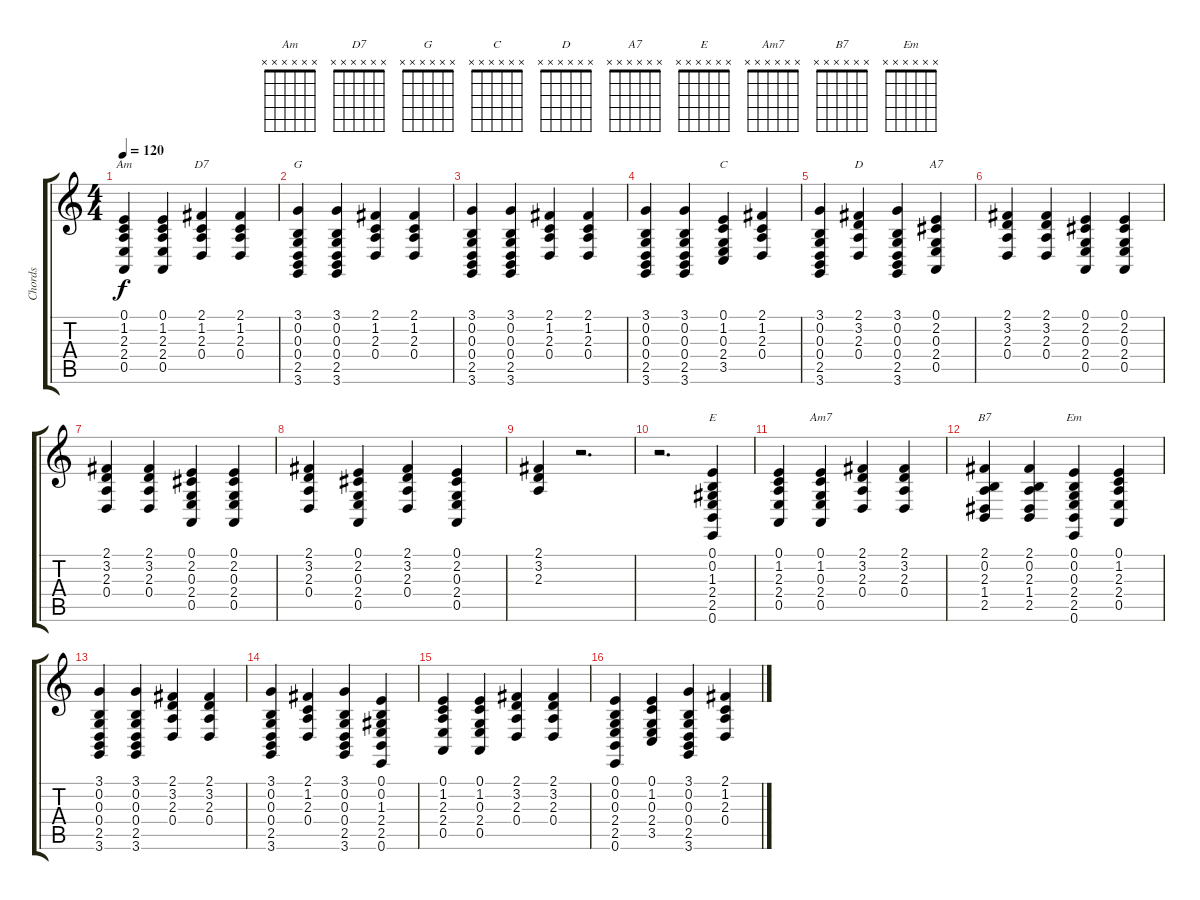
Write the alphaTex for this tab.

\track ("Chords" "Chords") {instrument acousticgrandpiano}
\staff {score tabs}
\tuning (E4 B3 G3 D3 A2 E2) {hide}
\chord ("Am" x x x x x x) {firstfret 0}
\chord ("D7" x x x x x x) {firstfret 0}
\chord ("G" x x x x x x) {firstfret 0}
\chord ("C" x x x x x x) {firstfret 0}
\chord ("D" x x x x x x) {firstfret 0}
\chord ("A7" x x x x x x) {firstfret 0}
\chord ("E" x x x x x x) {firstfret 0}
\chord ("Am7" x x x x x x) {firstfret 0}
\chord ("B7" x x x x x x) {firstfret 0}
\chord ("Em" x x x x x x) {firstfret 0}
\ts (4 4)
\tempo 120
\clef g2
\ks c
(0.1 1.2 2.3 2.4 0.5).4{ch "Am" dy f} (0.1 1.2 2.3 2.4 0.5).4 (2.1 1.2 2.3 0.4).4{ch "D7"} (2.1 1.2 2.3 0.4).4 |
(3.1 0.2 0.3 0.4 2.5 3.6).4{ch "G"} (3.1 0.2 0.3 0.4 2.5 3.6).4 (2.1 1.2 2.3 0.4).4 (2.1 1.2 2.3 0.4).4 |
(3.1 0.2 0.3 0.4 2.5 3.6).4 (3.1 0.2 0.3 0.4 2.5 3.6).4 (2.1 1.2 2.3 0.4).4 (2.1 1.2 2.3 0.4).4 |
(3.1 0.2 0.3 0.4 2.5 3.6).4 (3.1 0.2 0.3 0.4 2.5 3.6).4 (0.1 1.2 0.3 2.4 3.5).4{ch "C"} (2.1 1.2 2.3 0.4).4 |
(3.1 0.2 0.3 0.4 2.5 3.6).4 (2.1 3.2 2.3 0.4).4{ch "D"} (3.1 0.2 0.3 0.4 2.5 3.6).4 (0.1 2.2 0.3 2.4 0.5).4{ch "A7"} |
(2.1 3.2 2.3 0.4).4 (2.1 3.2 2.3 0.4).4 (0.1 2.2 0.3 2.4 0.5).4 (0.1 2.2 0.3 2.4 0.5).4 |
(2.1 3.2 2.3 0.4).4 (2.1 3.2 2.3 0.4).4 (0.1 2.2 0.3 2.4 0.5).4 (0.1 2.2 0.3 2.4 0.5).4 |
(2.1 3.2 2.3 0.4).4 (0.1 2.2 0.3 2.4 0.5).4 (2.1 3.2 2.3 0.4).4 (0.1 2.2 0.3 2.4 0.5).4 |
(2.1 3.2 2.3).4 r.2{d} |
r.2{d} (0.1 0.2 1.3 2.4 2.5 0.6).4{ch "E"} |
(0.1 1.2 2.3 2.4 0.5).4 (0.1 1.2 0.3 2.4 0.5).4{ch "Am7"} (2.1 3.2 2.3 0.4).4 (2.1 3.2 2.3 0.4).4 |
(2.1 0.2 2.3 1.4 2.5).4{ch "B7"} (2.1 0.2 2.3 1.4 2.5).4 (0.1 0.2 0.3 2.4 2.5 0.6).4{ch "Em"} (0.1 1.2 2.3 2.4 0.5).4 |
(3.1 0.2 0.3 0.4 2.5 3.6).4 (3.1 0.2 0.3 0.4 2.5 3.6).4 (2.1 3.2 2.3 0.4).4 (2.1 3.2 2.3 0.4).4 |
(3.1 0.2 0.3 0.4 2.5 3.6).4 (2.1 1.2 2.3 0.4).4 (3.1 0.2 0.3 0.4 2.5 3.6).4 (0.1 0.2 1.3 2.4 2.5 0.6).4 |
(0.1 1.2 2.3 2.4 0.5).4 (0.1 1.2 0.3 2.4 0.5).4 (2.1 3.2 2.3 0.4).4 (2.1 3.2 2.3 0.4).4 |
(0.1 0.2 0.3 2.4 2.5 0.6).4 (0.1 1.2 0.3 2.4 3.5).4 (3.1 0.2 0.3 0.4 2.5 3.6).4 (2.1 1.2 2.3 0.4).4
